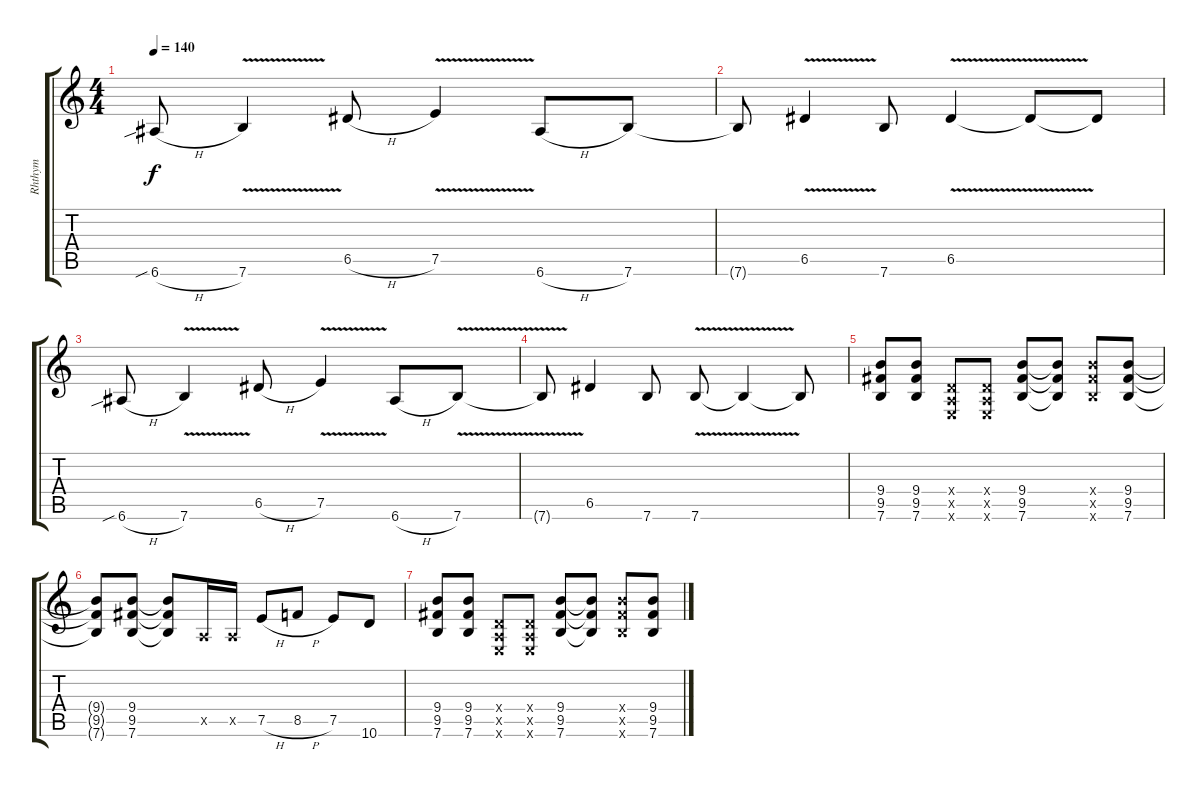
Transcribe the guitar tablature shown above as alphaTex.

\track ("Rhthym" "Rhthym") {instrument distortionguitar}
\staff {score tabs}
\tuning (E4 B3 G3 D3 A2 E2) {hide}
\ts (4 4)
\tempo 140
\clef g2
\ks c
6.6{sib h}.8{dy f} 7.6{v}.4 6.5{h}.8 7.5{v}.4 6.6{h}.8 7.6.8 |
7.6{t}.8 6.5{v}.4 7.6.8 6.5{v}.4 6.5{t}.8 6.5{t}.8 |
6.6{sib h}.8 7.6{v}.4 6.5{h}.8 7.5{v}.4 6.6{h}.8 7.6{v}.8 |
7.6{t}.8 6.5.4 7.6.8 7.6{v}.8 7.6{t}.4 7.6{t}.8 |
(9.4 9.5 7.6).8 (9.4 9.5 7.6).8 (0.4{x} 0.5{x} 0.6{x}).8 (0.4{x} 0.5{x} 0.6{x}).8 (9.4 9.5 7.6).8 (9.4{t} 9.5{t} 7.6{t}).8 (9.4{x} 9.5{x} 7.6{x}).8 (9.4 9.5 7.6).8 |
(9.4{t} 9.5{t} 7.6{t}).8 (9.4 9.5 7.6).8 (9.4{t} 9.5{t} 7.6{t}).8 0.5{x}.16 0.5{x}.16 7.5{h}.8 8.5{h}.8 7.5.8 10.6.8 |
(9.4 9.5 7.6).8 (9.4 9.5 7.6).8 (0.4{x} 0.5{x} 0.6{x}).8 (0.4{x} 0.5{x} 0.6{x}).8 (9.4 9.5 7.6).8 (9.4{t} 9.5{t} 7.6{t}).8 (9.4{x} 9.5{x} 7.6{x}).8 (9.4 9.5 7.6).8
